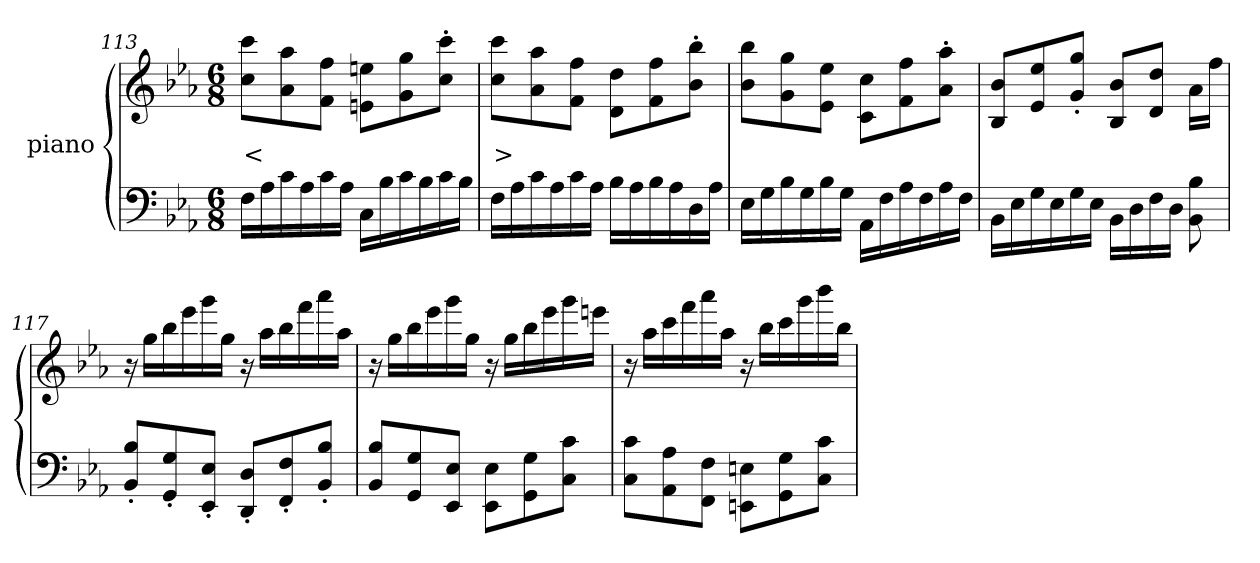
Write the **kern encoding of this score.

**kern	**kern	**text
*part2	*part1	*part1
*staff2	*staff1	*staff1
*	*I"piano	*
*clefF4	*clefG2	*
*k[b-e-a-]	*k[b-e-a-]	*
*E-:	*E-:	*
*M6/8	*M6/8	*
=113	=113	=113
16FLL	8cc 8cccL	<
16A-	.	.
16c	8a- 8aa-	.
16A-	.	.
16c	8f 8ffJ	.
16A-JJ	.	.
16CLL	8en 8eenL	.
16B-	.	.
16c	8g 8gg	.
16B-	.	.
16c	8cc'> 8ccc'>J	.
16B-JJ	.	.
=114	=114	=114
16FLL	8cc 8cccL	>
16A-	.	.
16c	8a- 8aa-	.
16A-	.	.
16c	8f 8ffJ	.
16A-JJ	.	.
16B-LL	8d 8ddL	.
16A-	.	.
16B-	8f 8ff	.
16A-	.	.
16D	8b-'> 8bb-'>J	.
16A-JJ	.	.
=115	=115	=115
16E-LL	8b- 8bb-L	.
16G	.	.
16B-	8g 8gg	.
16G	.	.
16B-	8e- 8ee-J	.
16GJJ	.	.
16AA-LL	8c 8ccL	.
16F	.	.
16A-	8f 8ff	.
16F	.	.
16A-	8a-'> 8aa-'>J	.
16FJJ	.	.
=116	=116	=116
16BB-LL	8B- 8b-L	.
16E-	.	.
16G	8e- 8ee-	.
16E-	.	.
16G	8g'> 8gg'>J	.
16E-JJ	.	.
16BB-LL	8B- 8b-L	.
16D	.	.
16F	8d 8ddJ	.
16DJJ	.	.
8BB- 8B-	16a-LL	.
.	16ffJJ	.
=117	=117	=117
8BB-'> 8B-'>L	16r	<
.	16ggLL	.
8GG'> 8G'>	16bb-	.
.	16eee-	.
8EE-'> 8E-'>J	16ggg	.
.	16ggJJ	.
8DD'> 8D'>L	16r	.
.	16aa-LL	.
8FF'> 8F'>	16bb-	.
.	16fff	.
8BB-'> 8B-'>J	16aaa-	.
.	16aa-JJ	.
=118	=118	=118
8BB- 8B-L	16r	.
.	16ggLL	.
8GG 8G	16bb-	.
.	16eee-	.
8EE- 8E-J	16ggg	.
.	16ggJJ	.
8EE- 8E-L	16r	.
.	16ggLL	.
8GG 8G	16bb-	.
.	16eee-	.
8C 8cJ	16ggg	.
.	16eeenJJ	.
=119	=119	=119
8C 8cL	16r	.
.	16aa-LL	.
8AA- 8A-	16ccc	.
.	16fff	.
8FF 8FJ	16aaa-	.
.	16aa-JJ	.
8EEn 8EnL	16r	.
.	16bb-LL	.
8GG 8G	16ccc	.
.	16ggg	.
8C 8cJ	16bbb-	.
.	16bb-JJ	.
=	=	=
*-	*-	*-
